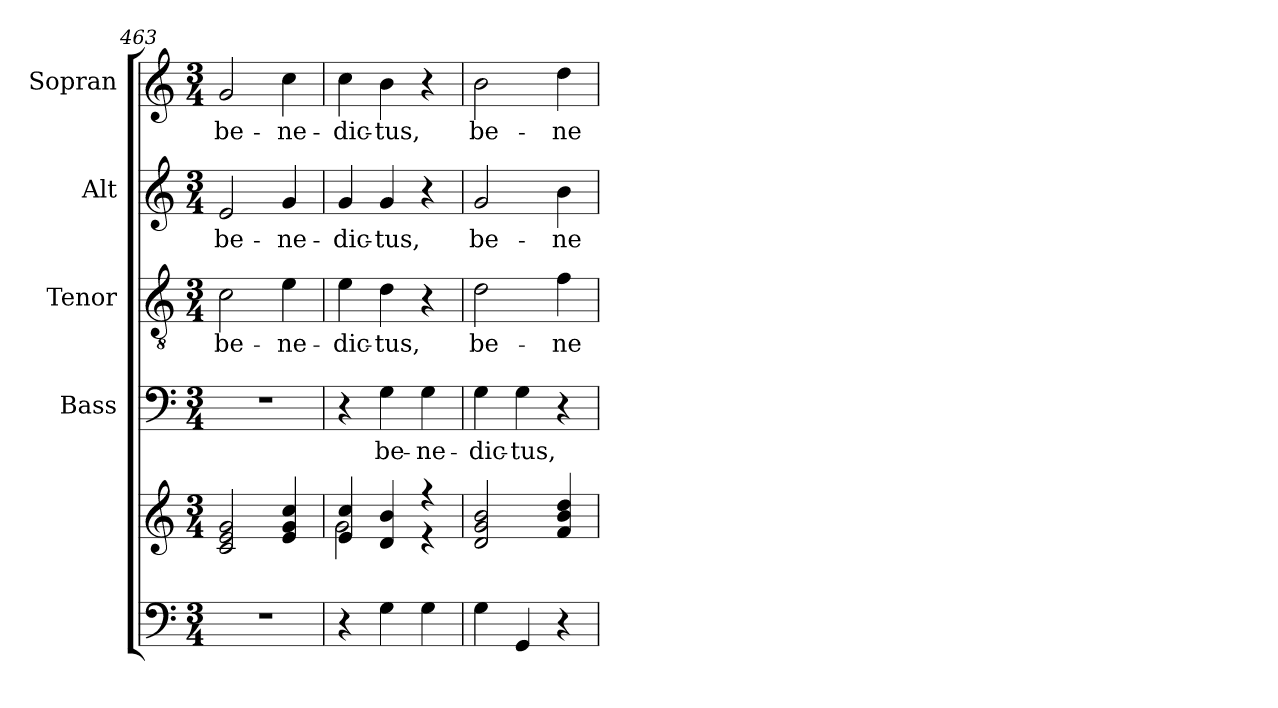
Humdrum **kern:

**kern	**kern	**kern	**text	**kern	**text	**kern	**text	**kern	**text
*part5	*part5	*part4	*part4	*part3	*part3	*part2	*part2	*part1	*part1
*staff6	*staff5	*staff4	*staff4	*staff3	*staff3	*staff2	*staff2	*staff1	*staff1
*	*	*I"Bass	*	*I"Tenor	*	*I"Alt	*	*I"Sopran	*
*	*	*I'B.	*	*I'T.	*	*I'A.	*	*I'S.	*
*clefF4	*clefG2	*clefF4	*	*clefGv2	*	*clefG2	*	*clefG2	*
*k[]	*k[]	*k[]	*	*k[]	*	*k[]	*	*k[]	*
*C:	*C:	*C:	*	*C:	*	*C:	*	*C:	*
*M3/4	*M3/4	*M3/4	*	*M3/4	*	*M3/4	*	*M3/4	*
=463	=463	=463	=463	=463	=463	=463	=463	=463	=463
!	!	!	!	!	!LO:LY:b	!	!LO:LY:b	!	!LO:LY:b
2.r	2c/ 2e/ 2g/	2.r	.	2c\	be-	2e/	be-	2g/	be-
!	!	!	!	!	!LO:LY:b	!	!LO:LY:b	!	!LO:LY:b
.	4e/ 4g/ 4cc/	.	.	4e\	-ne-	4g/	-ne-	4cc\	-ne-
=464	=464	=464	=464	=464	=464	=464	=464	=464	=464
*	*^	*	*	*	*	*	*	*	*
!	!	!	!	!	!	!LO:LY:b	!	!LO:LY:b	!	!LO:LY:b
4r	4e/ 4cc/	2g\	4r	.	4e\	-dic-	4g/	-dic-	4cc\	-dic-
!	!	!	!	!LO:LY:b	!	!LO:LY:b	!	!LO:LY:b	!	!LO:LY:b
4G\	4d/ 4b/	.	4G\	be-	4d\	-tus,	4g/	-tus,	4b\	-tus,
!	!	!	!	!LO:LY:b	!	!	!	!	!	!
4G\	4r	4r	4G\	-ne-	4r	.	4r	.	4r	.
=465	=465	=465	=465	=465	=465	=465	=465	=465	=465	=465
!	!	!	!	!LO:LY:b	!	!LO:LY:b	!	!LO:LY:b	!	!LO:LY:b
*	*v	*v	*	*	*	*	*	*	*	*
4G\	2d/ 2g/ 2b/	4G\	-dic-	2d\	be-	2g/	be-	2b\	be-
!	!	!	!LO:LY:b	!	!	!	!	!	!
4GG/	.	4G\	-tus,	.	.	.	.	.	.
!	!	!	!	!	!LO:LY:b	!	!LO:LY:b	!	!LO:LY:b
4r	4f/ 4b/ 4dd/	4r	.	4f\	-ne-	4b\	-ne-	4dd\	-ne-
=	=	=	=	=	=	=	=	=	=
*-	*-	*-	*-	*-	*-	*-	*-	*-	*-
